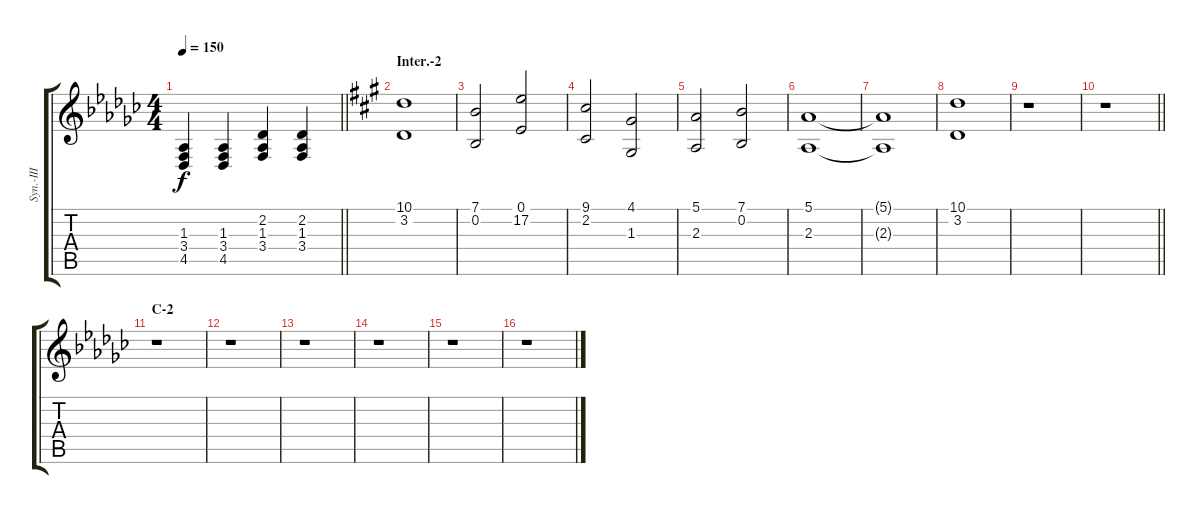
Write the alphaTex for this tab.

\track ("Syn.-III" "Syn.-III") {instrument lead1square}
\staff {score tabs}
\tuning (E4 B3 G3 D3 A2 E2) {hide}
\ts (4 4)
\tempo 150
\clef g2
\barLineRight lightlight
\ks gb
(1.3 3.4 4.5).4{dy f} (1.3 3.4 4.5).4 (2.2 1.3 3.4).4 (2.2 1.3 3.4).4 |
\section ("" "Inter.-2")
\ks a
(10.1 3.2).1 |
(7.1 0.2).2 (0.1 17.2).2 |
(9.1 2.2).2 (4.1 1.3).2 |
(5.1 2.3).2 (7.1 0.2).2 |
(5.1 2.3).1 |
(5.1{t} 2.3{t}).1 |
(10.1 3.2).1 |
r.1 |
\barLineRight lightlight
r.1 |
\section ("" "C-2")
\ks gb
r.1 |
r.1 |
r.1 |
r.1 |
r.1 |
r.1
